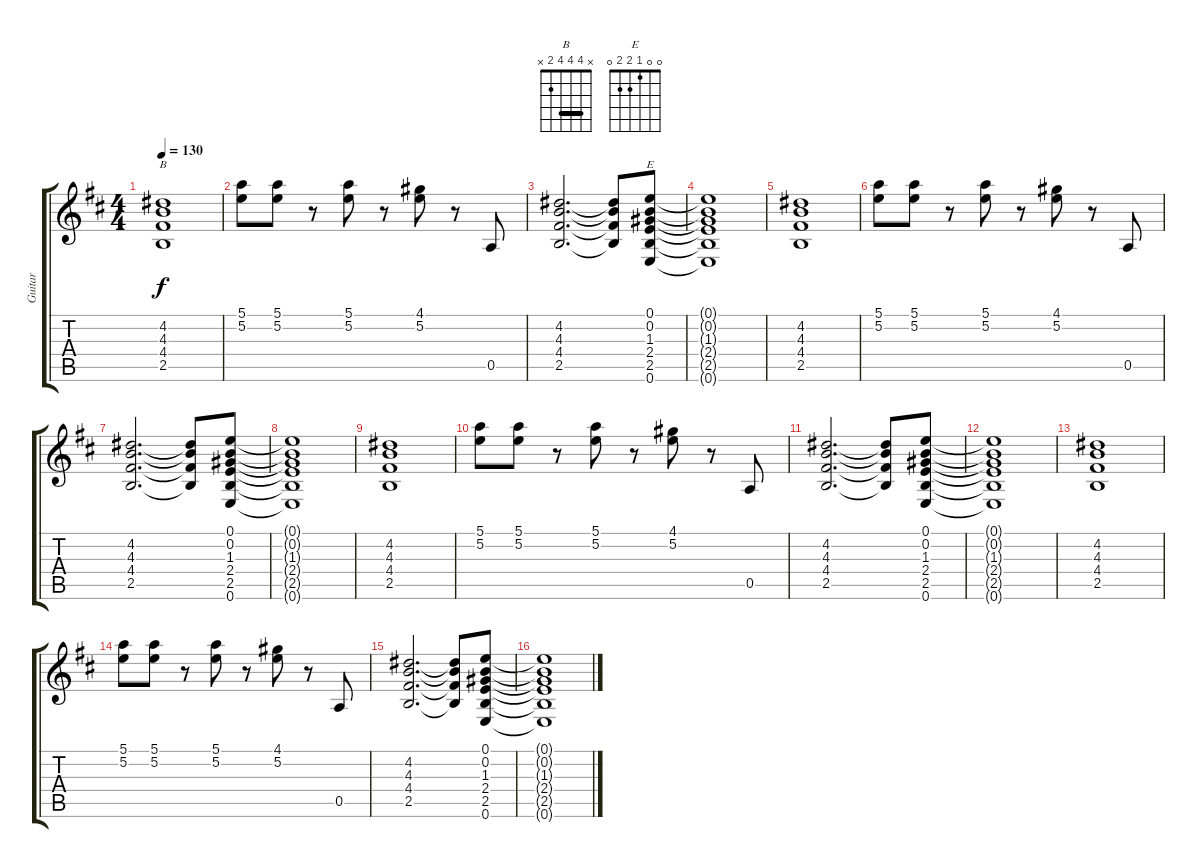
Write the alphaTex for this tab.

\track ("Guitar" "Guitar") {instrument distortionguitar}
\staff {score tabs}
\tuning (E4 B3 G3 D3 A2 E2) {hide}
\chord ("B" x 4 4 4 2 x) {barre 4}
\chord ("E" 0 0 1 2 2 0)
\ts (4 4)
\tempo 130
\clef g2
\ks d
(4.2 4.3 4.4 2.5).1{ch "B" dy f} |
(5.1 5.2).8 (5.1 5.2).8 r.8 (5.1 5.2).8 r.8 (4.1 5.2).8 r.8 0.5.8 |
(4.2 4.3 4.4 2.5).2{d} (4.2{t} 4.3{t} 4.4{t} 2.5{t}).8 (0.1 0.2 1.3 2.4 2.5 0.6).8{ch "E"} |
(0.1{t} 0.2{t} 1.3{t} 2.4{t} 2.5{t} 0.6{t}).1 |
(4.2 4.3 4.4 2.5).1 |
(5.1 5.2).8 (5.1 5.2).8 r.8 (5.1 5.2).8 r.8 (4.1 5.2).8 r.8 0.5.8 |
(4.2 4.3 4.4 2.5).2{d} (4.2{t} 4.3{t} 4.4{t} 2.5{t}).8 (0.1 0.2 1.3 2.4 2.5 0.6).8 |
(0.1{t} 0.2{t} 1.3{t} 2.4{t} 2.5{t} 0.6{t}).1 |
(4.2 4.3 4.4 2.5).1 |
(5.1 5.2).8 (5.1 5.2).8 r.8 (5.1 5.2).8 r.8 (4.1 5.2).8 r.8 0.5.8 |
(4.2 4.3 4.4 2.5).2{d} (4.2{t} 4.3{t} 4.4{t} 2.5{t}).8 (0.1 0.2 1.3 2.4 2.5 0.6).8 |
(0.1{t} 0.2{t} 1.3{t} 2.4{t} 2.5{t} 0.6{t}).1 |
(4.2 4.3 4.4 2.5).1 |
(5.1 5.2).8 (5.1 5.2).8 r.8 (5.1 5.2).8 r.8 (4.1 5.2).8 r.8 0.5.8 |
(4.2 4.3 4.4 2.5).2{d volume 0} (4.2{t} 4.3{t} 4.4{t} 2.5{t}).8 (0.1 0.2 1.3 2.4 2.5 0.6).8 |
(0.1{t} 0.2{t} 1.3{t} 2.4{t} 2.5{t} 0.6{t}).1
